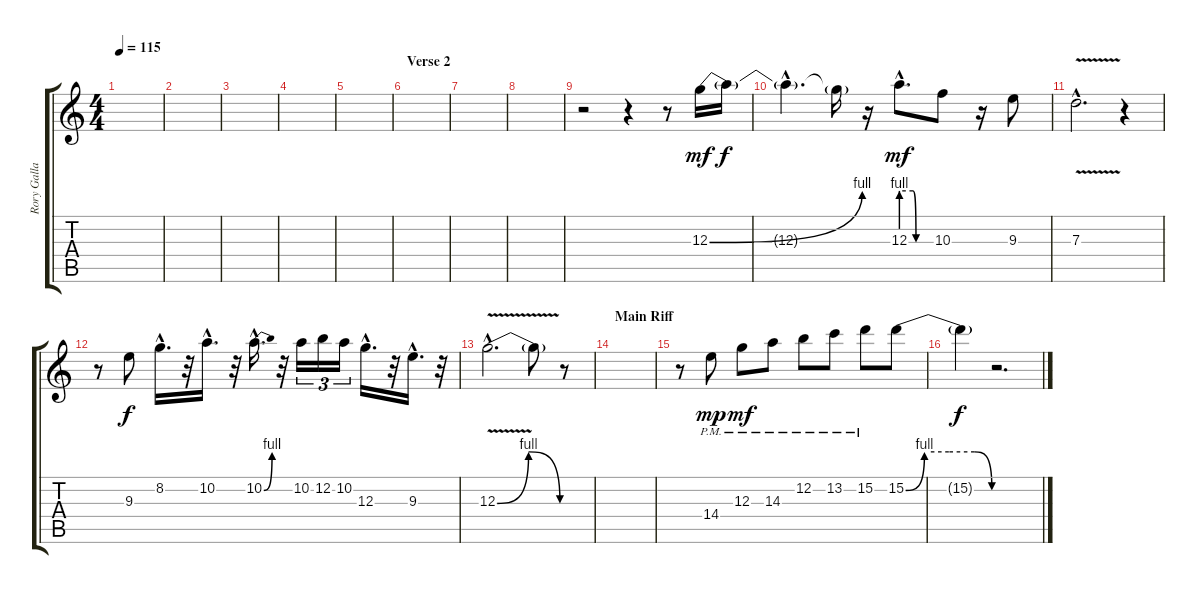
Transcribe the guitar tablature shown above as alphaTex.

\track ("Rory Gallagher (Lead)" "Rory Galla") {instrument overdrivenguitar}
\staff {score tabs}
\tuning (E4 B3 G3 D3 A2 E2) {hide}
\ts (4 4)
\tempo 115
\clef g2
\ks c
|
|
|
|
|
\section ("" "Verse 2")
|
|
|
r.2 r.4 r.8 12.3{be (bend 0 0 60 4)}.16{dy mf} 12.3{t}.16{dy f} |
12.3{hac t}.4{d} 12.3{t}.16 r.16 12.3{be (custom 0 4 24 4 30 0 60 0) hac}.8{d dy mf} 10.3.8 r.16 9.3.8 |
7.3{v hac}.2{d} r.4 |
r.8 9.3.8{dy f} 8.2{hac}.16{d} r.32 10.2{hac}.16{d} r.32 10.2{be (bend 0 0 60 4) hac}.16{d} r.32 10.2.16{tu (3 2)} 12.2.16{tu (3 2)} 10.2.16{tu (3 2)} 12.3{hac}.16{d} r.32 9.3{hac}.16{d} r.32 |
12.3{be (bendrelease 0 0 16 4 32 4 60 0) v hac}.2{d} 12.3{t}.8 r.8 |
\section ("" "Main Riff")
|
r.8 14.4{pm}.8{dy mp} 12.3{pm}.8{dy mf} 14.3{pm}.8 12.2{pm}.8 13.2{pm}.8 15.2{pm}.8 15.2{be (custom 0 0 13 4 30 4 48 4 60 0)}.8 |
15.2{t}.4{dy f} r.2{d}
